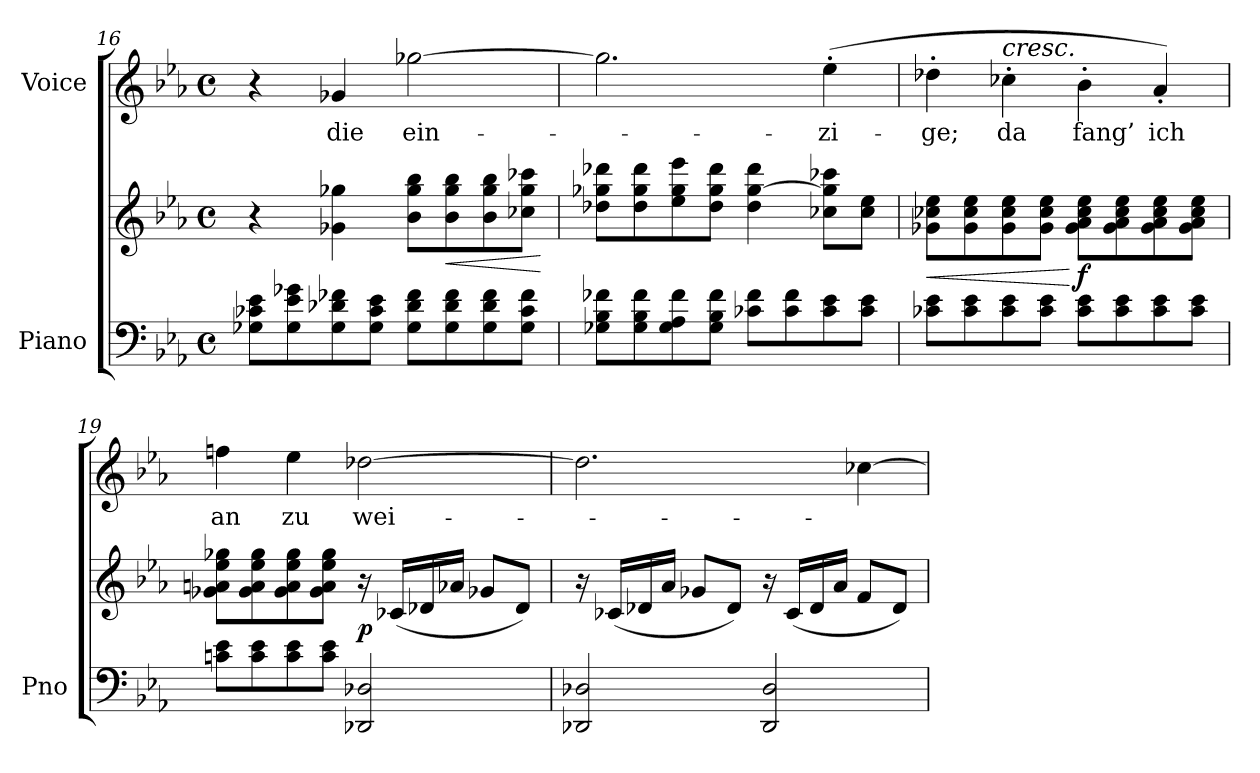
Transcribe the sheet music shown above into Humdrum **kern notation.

**kern	**kern	**dynam	**kern	**text
*part2	*part2	*part2	*part1	*part1
*staff3	*staff2	*staff2/3	*staff1	*staff1
*I"Piano	*	*	*I"Voice	*
*I'Pno	*	*	*	*
*clefF4	*clefG2	*	*clefG2	*
*k[b-e-a-]	*k[b-e-a-]	*	*k[b-e-a-]	*
*M4/4	*M4/4	*	*M4/4	*
*met(c)	*met(c)	*	*met(c)	*
=16	=16	=16	=16	=16
8G-X\ 8c-X\ 8e-\L	4r	.	4r	.
8G-\ 8e-\ 8g-X\	.	.	.	.
!	!	!	!	!LO:LY:b
8G-\ 8d-X\ 8f-X\	4g-X\ 4gg-X\	.	4g-X/	die
8G-\ 8c-\ 8e-\J	.	.	.	.
!	!	!	!	!LO:LY:b
8G-\ 8d-\ 8f-\L	8b-\ 8gg-\ 8bb-\L	.	[2gg-X\	ein-
!	!	!LO:HP:b	!	!
8G-\ 8d-\ 8f-\	8b-\ 8gg-\ 8bb-\	<	.	.
8G-\ 8d-\ 8f-\	8b-\ 8gg-\ 8bb-\	.	.	.
8G-\ 8c-\ 8f-\J	8cc-X\ 8gg-\ 8ccc-X\J	.	.	.
.	.	[	.	.
=17	=17	=17	=17	=17
8G-X\ 8B-\ 8f-X\L	8dd-X\ 8gg-X\ 8ddd-X\L	.	2.gg-\]	.
8G-\ 8B-\ 8f-\	8dd-\ 8gg-\ 8ddd-\	.	.	.
8G-\ 8A-\ 8f-\	8ee-\ 8gg-\ 8eee-\	.	.	.
8G-\ 8B-\ 8f-\J	8dd-\ 8gg-\ 8ddd-\J	.	.	.
8c-X\ 8f-\L	4dd-\ [4gg-\ 4ddd-\	.	.	.
8c-\ 8f-\	.	.	.	.
!	!	!	!	!LO:LY:b
8c-\ 8e-\	8cc-X\ 8gg-\] 8ccc-X\L	.	(4ee-'\	-zi-
8c-\ 8e-\J	8cc-\ 8ee-\J	.	.	.
!!LO:LB:g=z
=18	=18	=18	=18	=18
!	!	!LO:HP:b	!	!LO:LY:b
8c-X\ 8e-\L	8g-X\ 8cc-X\ 8ee-\L	<	4dd-X'\	-ge;
8c-\ 8e-\	8g-\ 8cc-\ 8ee-\	.	.	.
!	!	!	!LO:TX:a:i:t=cresc.	!
!	!	!	!	!LO:LY:b
8c-\ 8e-\	8g-\ 8cc-\ 8ee-\	.	4cc-X'\	da
8c-\ 8e-\J	8g-\ 8cc-\ 8ee-\J	.	.	.
!	!	!LO:DY:n=1:b	!	!LO:LY:b
8c-\ 8e-\L	8g-\ 8a-\ 8cc-\ 8ee-\L	[ f	4b-'\	fang’
8c-\ 8e-\	8g-\ 8a-\ 8cc-\ 8ee-\	.	.	.
!	!	!	!	!LO:LY:b
8c-\ 8e-\	8g-\ 8a-\ 8cc-\ 8ee-\	.	4a-'>/)	ich
8c-\ 8e-\J	8g-\ 8a-\ 8cc-\ 8ee-\J	.	.	.
!!LO:PB:g=z
=19	=19	=19	=19	=19
!	!	!	!	!LO:LY:b
8cn\ 8e-\L	8g-X\ 8an\ 8ee-\ 8gg-X\L	.	4ffn\	an
8c\ 8e-\	8g-\ 8a\ 8ee-\ 8gg-\	.	.	.
!	!	!	!	!LO:LY:b
8c\ 8e-\	8g-\ 8a\ 8ee-\ 8gg-\	.	4ee-\	zu
8c\ 8e-\J	8g-\ 8a\ 8ee-\ 8gg-\J	.	.	.
!	!	!LO:DY:b	!	!LO:LY:b
2DD-X/ 2D-X/	16r	p	[2dd-X\	wei-
.	(16c-X/LL	.	.	.
.	16d-X/	.	.	.
.	16a-X/JJ	.	.	.
.	8g-X/L	.	.	.
.	8d-/J)	.	.	.
=20	=20	=20	=20	=20
2DD-X/ 2D-X/	16r	.	2.dd-\]	.
.	(16c-X/LL	.	.	.
.	16d-X/	.	.	.
.	16a-/JJ	.	.	.
.	8g-X/L	.	.	.
.	8d-/J)	.	.	.
2DD-/ 2D-/	16r	.	.	.
.	(16c-/LL	.	.	.
.	16d-/	.	.	.
.	16a-/JJ	.	.	.
.	8f/L	.	[4cc-X\	.
.	8d-/J)	.	.	.
=	=	=	=	=
*-	*-	*-	*-	*-
